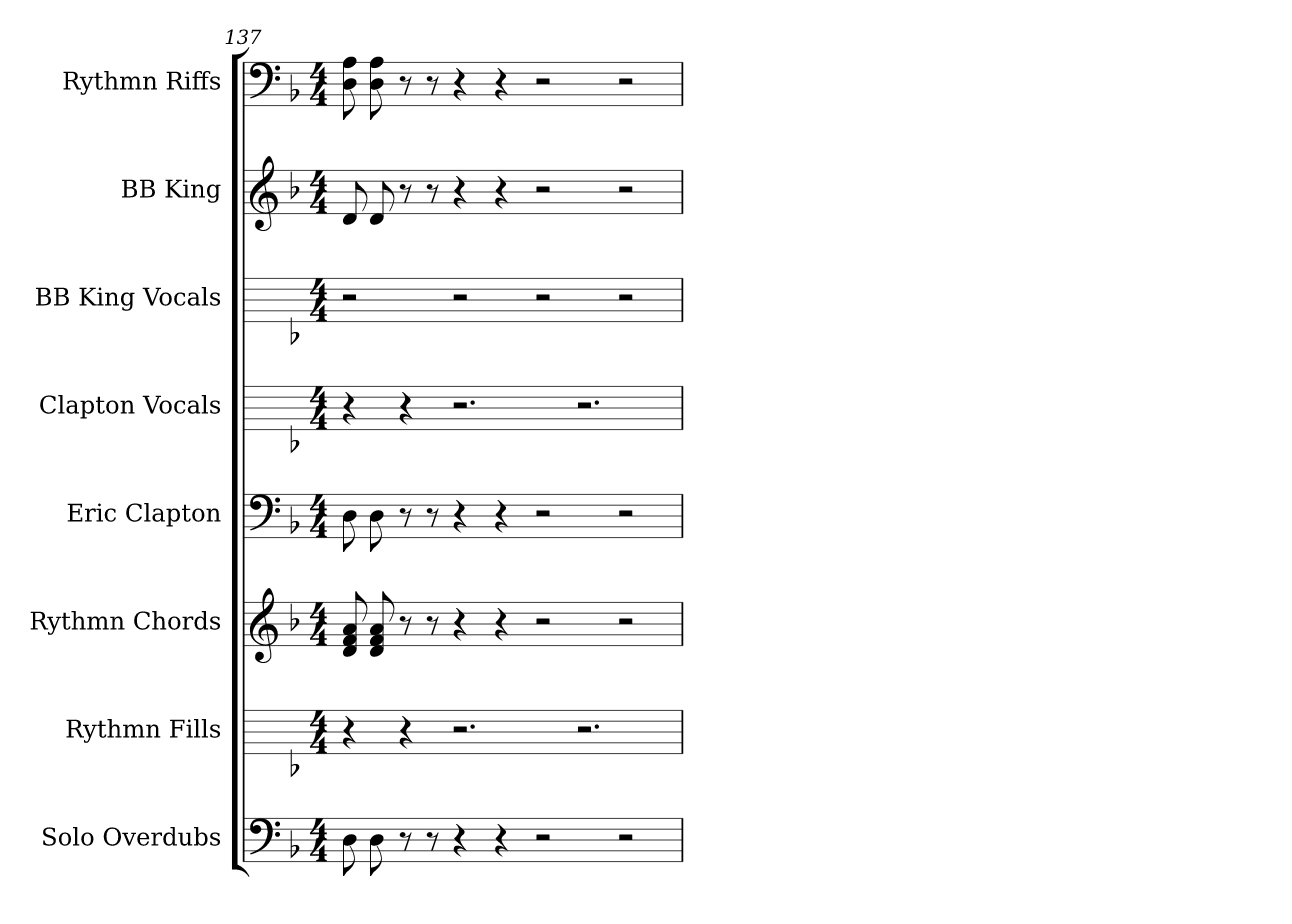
**kern	**kern	**kern	**kern	**kern	**kern	**kern	**kern
*part8	*part7	*part6	*part5	*part4	*part3	*part2	*part1
*staff8	*staff7	*staff6	*staff5	*staff4	*staff3	*staff2	*staff1
*I"Solo Overdubs	*I"Rythmn Fills	*I"Rythmn Chords	*I"Eric Clapton	*I"Clapton Vocals	*I"BB King Vocals	*I"BB King	*I"Rythmn Riffs
*	*	*	*	*	*	*	*
*k[b-]	*k[b-]	*k[b-]	*k[b-]	*k[b-]	*k[b-]	*k[b-]	*k[b-]
*M4/4	*M4/4	*M4/4	*M4/4	*M4/4	*M4/4	*M4/4	*M4/4
=137	=137	=137	=137	=137	=137	=137	=137
8D	4r	8a 8f 8d	8D	4r	2r	8d	8A 8D
8D	.	8a 8f 8d	8D	.	.	8d	8A 8D
8r	4r	8r	8r	4r	.	8r	8r
8r	.	8r	8r	.	.	8r	8r
4r	2.r	4r	4r	2.r	2r	4r	4r
4r	.	4r	4r	.	.	4r	4r
2r	.	2r	2r	.	2r	2r	2r
.	2.r	.	.	2.r	.	.	.
2r	.	2r	2r	.	2r	2r	2r
=	=	=	=	=	=	=	=
*-	*-	*-	*-	*-	*-	*-	*-
